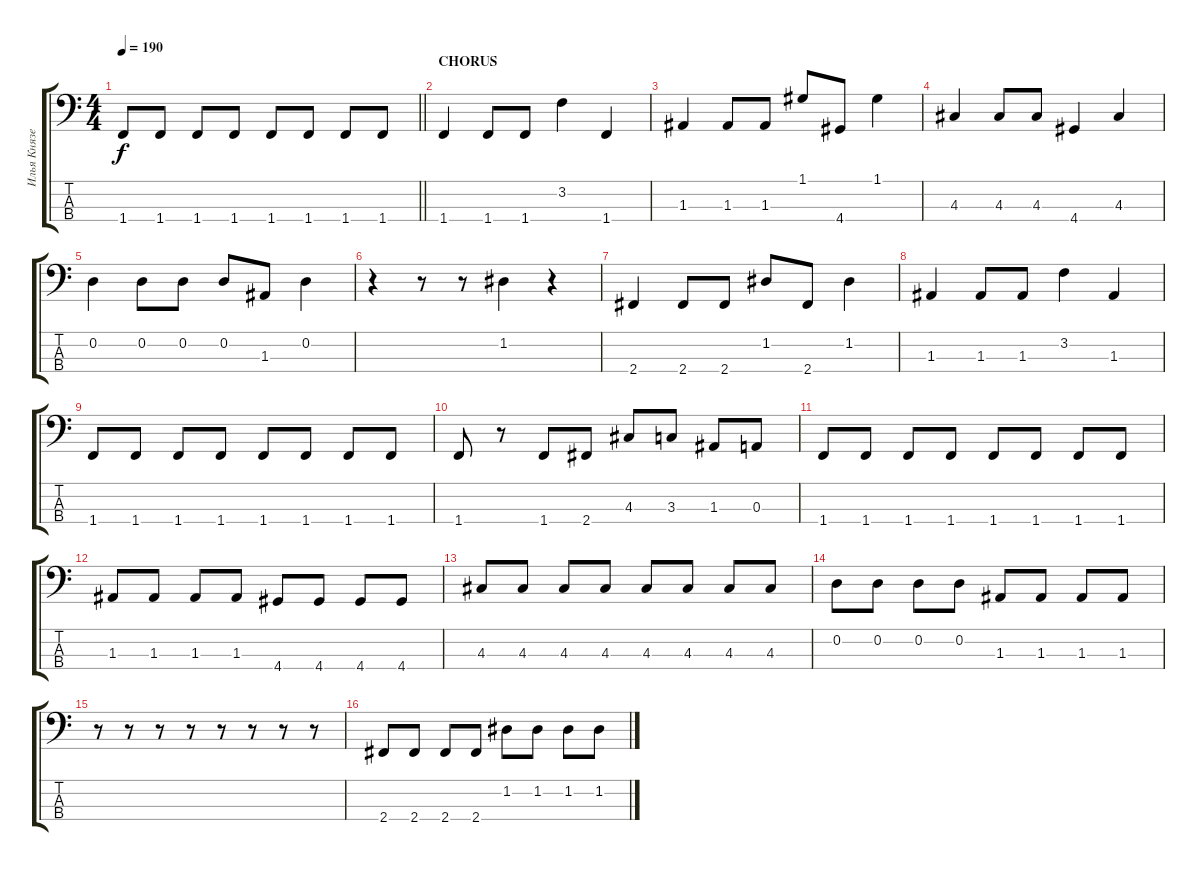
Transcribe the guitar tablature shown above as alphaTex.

\track ("Илья Князев" "Илья Князе") {instrument electricbasspick}
\staff {score tabs}
\tuning (G2 D2 A1 E1) {hide}
\ts (4 4)
\tempo 190
\clef f4
\barLineRight lightlight
\ks c
1.4.8{dy f} 1.4.8 1.4.8 1.4.8 1.4.8 1.4.8 1.4.8 1.4.8 |
\section ("" "CHORUS")
1.4.4 1.4.8 1.4.8 3.2.4 1.4.4 |
1.3.4 1.3.8 1.3.8 1.1.8 4.4.8 1.1.4 |
4.3.4 4.3.8 4.3.8 4.4.4 4.3.4 |
0.2.4 0.2.8 0.2.8 0.2.8 1.3.8 0.2.4 |
r.4 r.8 r.8 1.2.4 r.4 |
2.4.4 2.4.8 2.4.8 1.2.8 2.4.8 1.2.4 |
1.3.4 1.3.8 1.3.8 3.2.4 1.3.4 |
1.4.8 1.4.8 1.4.8 1.4.8 1.4.8 1.4.8 1.4.8 1.4.8 |
1.4.8 r.8 1.4.8 2.4.8 4.3.8 3.3.8 1.3.8 0.3.8 |
1.4.8 1.4.8 1.4.8 1.4.8 1.4.8 1.4.8 1.4.8 1.4.8 |
1.3.8 1.3.8 1.3.8 1.3.8 4.4.8 4.4.8 4.4.8 4.4.8 |
4.3.8 4.3.8 4.3.8 4.3.8 4.3.8 4.3.8 4.3.8 4.3.8 |
0.2.8 0.2.8 0.2.8 0.2.8 1.3.8 1.3.8 1.3.8 1.3.8 |
r.8 r.8 r.8 r.8 r.8 r.8 r.8 r.8 |
2.4.8 2.4.8 2.4.8 2.4.8 1.2.8 1.2.8 1.2.8 1.2.8
